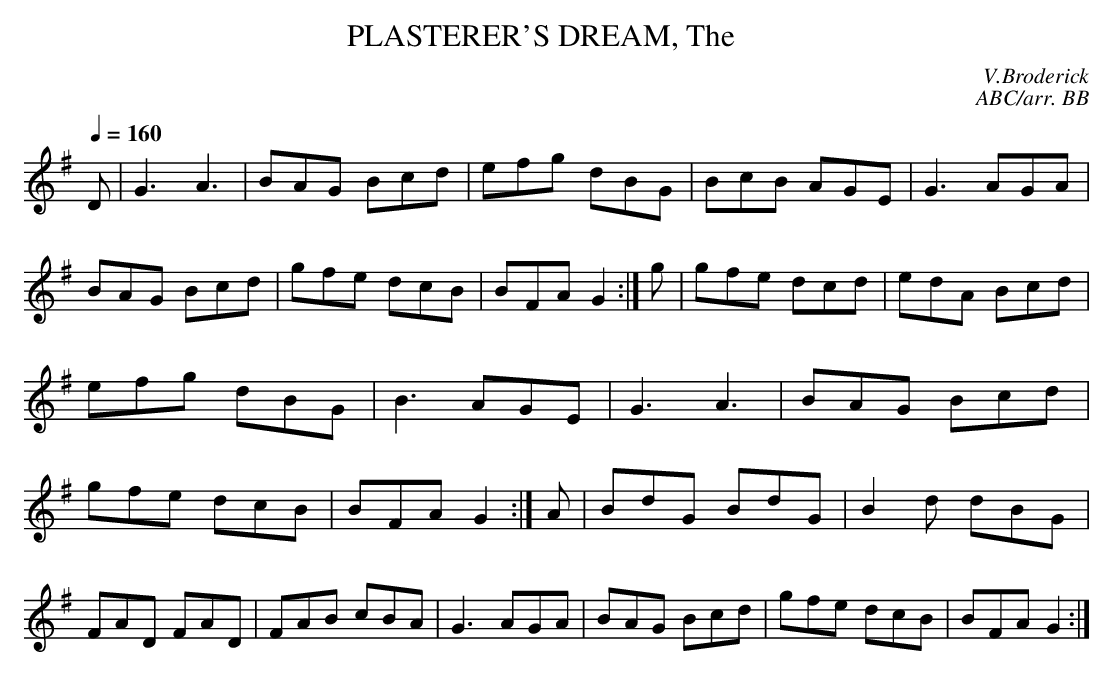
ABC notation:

X:1
T:PLASTERER'S DREAM, The    \
C:V.Broderick\
C:ABC/arr. BB\
M:6/8\
L:1/8\
Q:1/4=160\
K:G\
D|G3 A3|BAG Bcd|efg dBG|BcB AGE|\
G3 AGA|BAG Bcd|gfe dcB|BFA G2:|\
g|gfe dcd|edA Bcd|efg dBG|B3 AGE|\
G3 A3|BAG Bcd|gfe dcB|BFA G2:|\
A|BdG BdG|B2d dBG|FAD FAD|FAB cBA|\
G3 AGA|BAG Bcd|gfe dcB|BFA G2:|\
\
\
